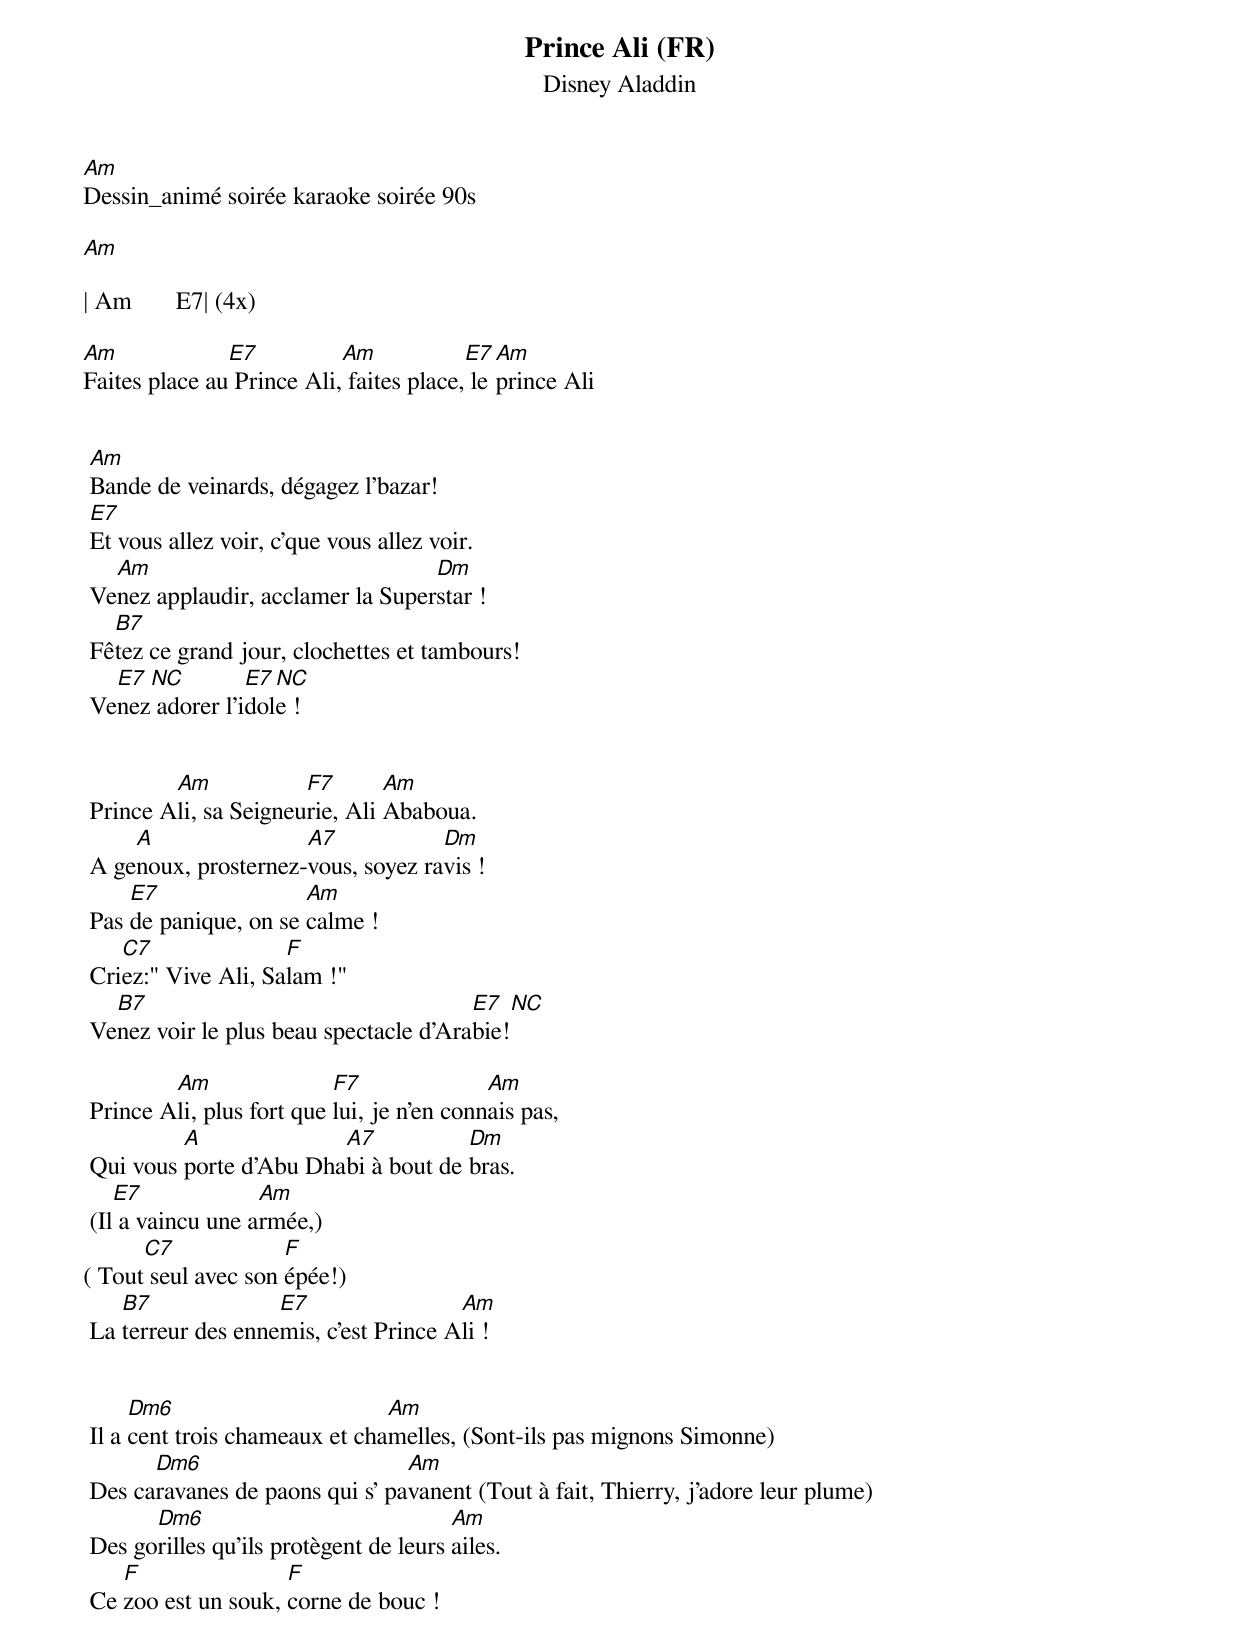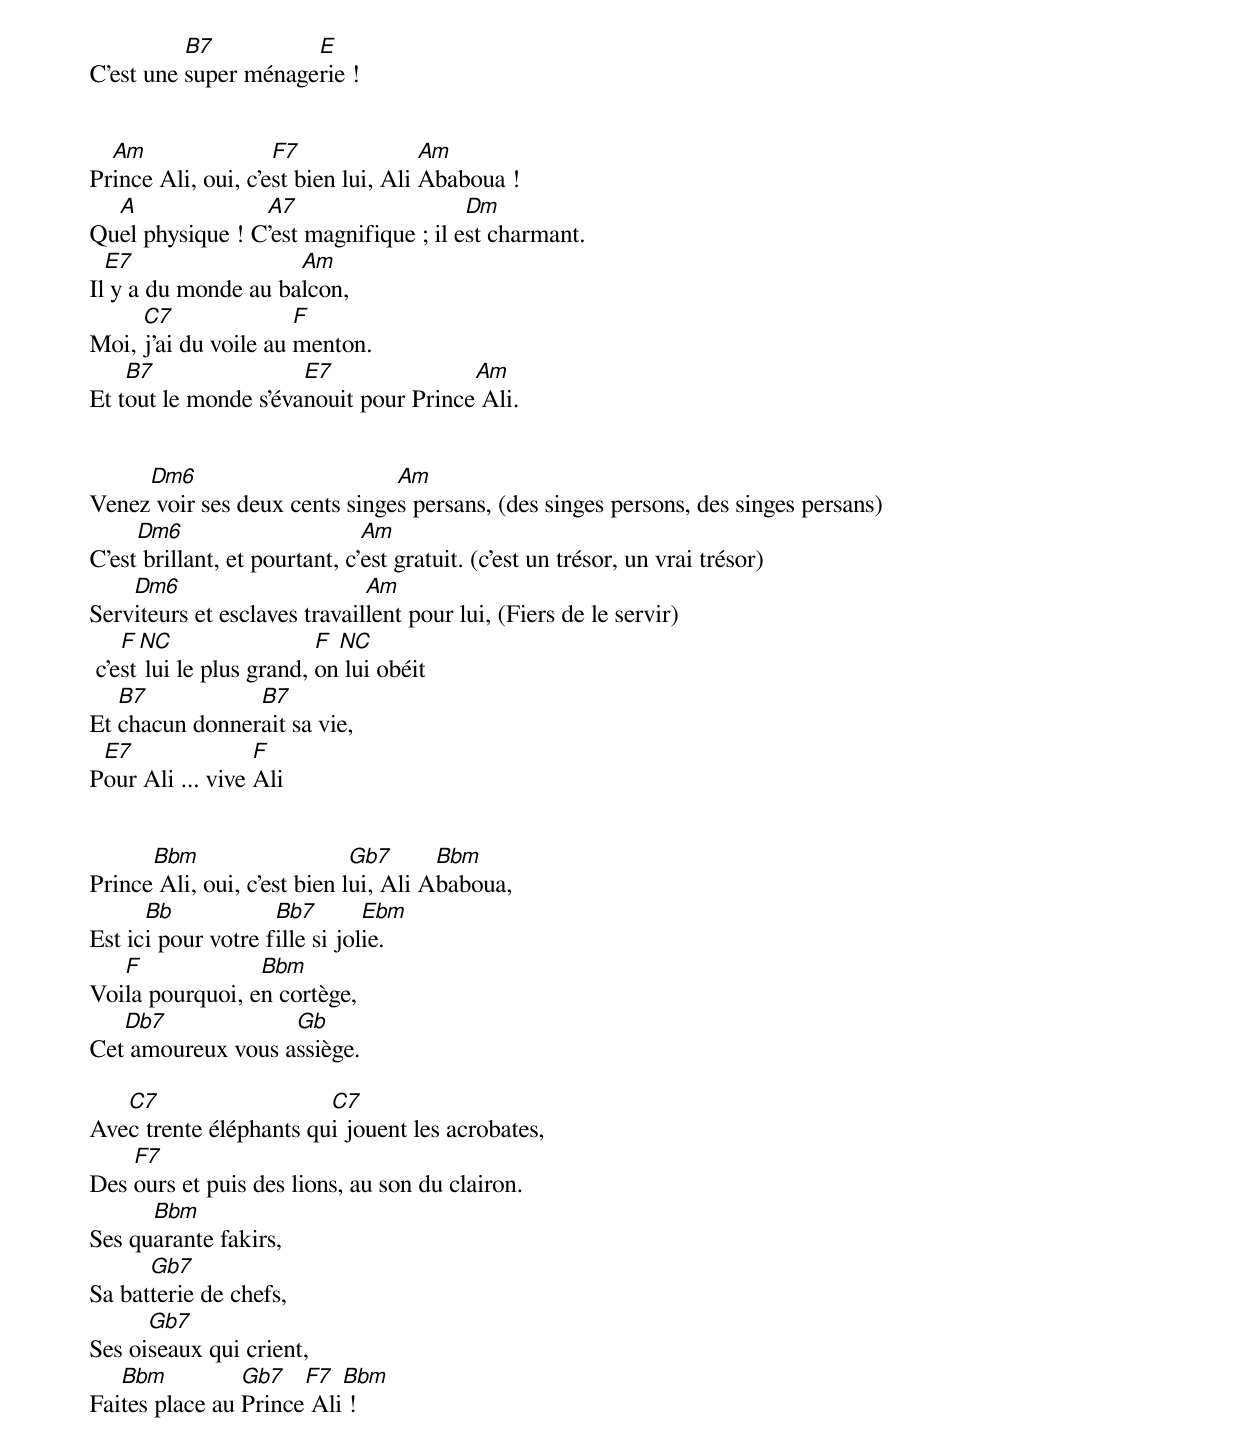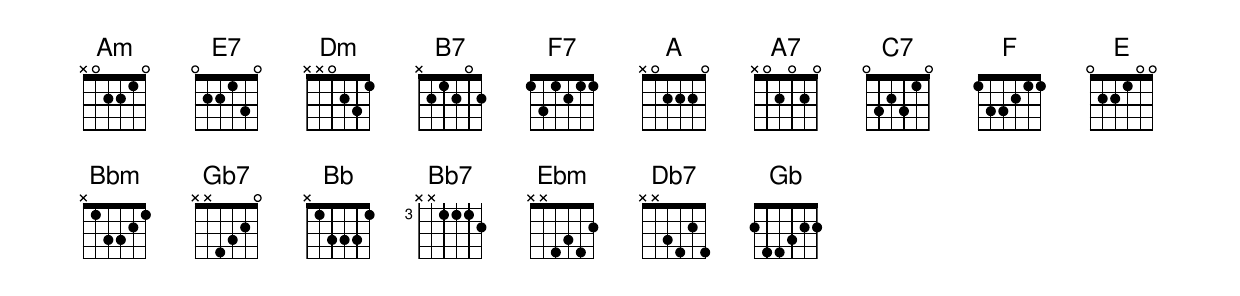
Prince Ali (FR)
Disney Aladdin
Am
Dessin_animé soirée karaoke soirée 90s

Am

| Am       E7| (4x)

Am             E7          Am            E7  Am
Faites place au Prince Ali, faites place, le prince Ali


 Am
 Bande de veinards, dégagez l'bazar!
 E7
 Et vous allez voir, c'que vous allez voir.
   Am                              Dm
 Venez applaudir, acclamer la Superstar !
   B7
 Fêtez ce grand jour, clochettes et tambours!
   E7 (NC)       E7 (NC)
 Venez adorer l'idole !


         Am            F7       Am
 Prince Ali, sa Seigneurie, Ali Ababoua.
     A                A7            Dm
 A genoux, prosternez-vous, soyez ravis !
     E7                Am
 Pas de panique, on se calme !
    C7               F
 Criez:" Vive Ali, Salam !"
   B7                                   E7  (NC)
 Venez voir le plus beau spectacle d'Arabie!

         Am                F7               Am
 Prince Ali, plus fort que lui, je n'en connais pas,
          A              A7           Dm
 Qui vous porte d'Abu Dhabi à bout de bras.
    E7             Am
 (Il a vaincu une armée,)
      C7             F
( Tout seul avec son épée!)
    B7              E7                 Am
 La terreur des ennemis, c'est Prince Ali !


      Dm6                       Am
 Il a cent trois chameaux et chamelles, (Sont-ils pas mignons Simonne)
       Dm6                       Am
 Des caravanes de paons qui s’ pavanent (Tout à fait, Thierry, j'adore leur plume)
       Dm6                              Am
 Des gorilles qu'ils protègent de leurs ailes.
    F                F
 Ce zoo est un souk, corne de bouc !
           B7          E
 C'est une super ménagerie !


   Am                F7               Am
 Prince Ali, oui, c'est bien lui, Ali Ababoua !
   A              A7                    Dm
 Quel physique ! C'est magnifique ; il est charmant.
   E7                 Am
 Il y a du monde au balcon,
      C7               F
 Moi, j'ai du voile au menton.
     B7                E7               Am
 Et tout le monde s'évanouit pour Prince Ali.


      Dm6                       Am
 Venez voir ses deux cents singes persans, (des singes persons, des singes persans)
      Dm6                       Am
 C’est brillant, et pourtant, c'est gratuit. (c'est un trésor, un vrai trésor)
     Dm6                       Am
 Serviteurs et esclaves travaillent pour lui, (Fiers de le servir)
     F (NC)                F (NC)
  c'est lui le plus grand, on lui obéit
    B7           B7
 Et chacun donnerait sa vie,
  E7               F
 Pour Ali ... vive Ali


       Bbm                    Gb7      Bbm
 Prince Ali, oui, c'est bien lui, Ali Ababoua,
       Bb            Bb7        Ebm
 Est ici pour votre fille si jolie.
    F             Bbm
 Voila pourquoi, en cortège,
    Db7             Gb
 Cet amoureux vous assiège.

    C7                   C7
 Avec trente éléphants qui jouent les acrobates,
     F7
 Des ours et puis des lions, au son du clairon.
       Bbm
 Ses quarante fakirs,
       Gb7
 Sa batterie de chefs,
       Gb7
 Ses oiseaux qui crient,
    Bbm          Gb7   F7  Bbm
 Faites place au Prince Ali !
